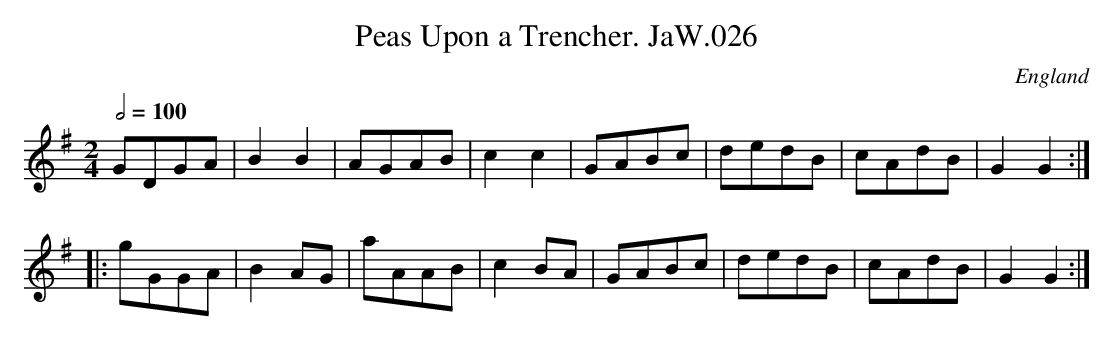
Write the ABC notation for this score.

X:1
T:Peas Upon a Trencher. JaW.026
L:1/8
M:2/4
O:England
Q:1/2=100
K:G
GDGA|B2B2|AGAB|c2c2|GABc|dedB|cAdB|G2G2:|!
|:gGGA|B2AG|aAAB|c2BA|GABc|dedB|cAdB|G2G2:|
